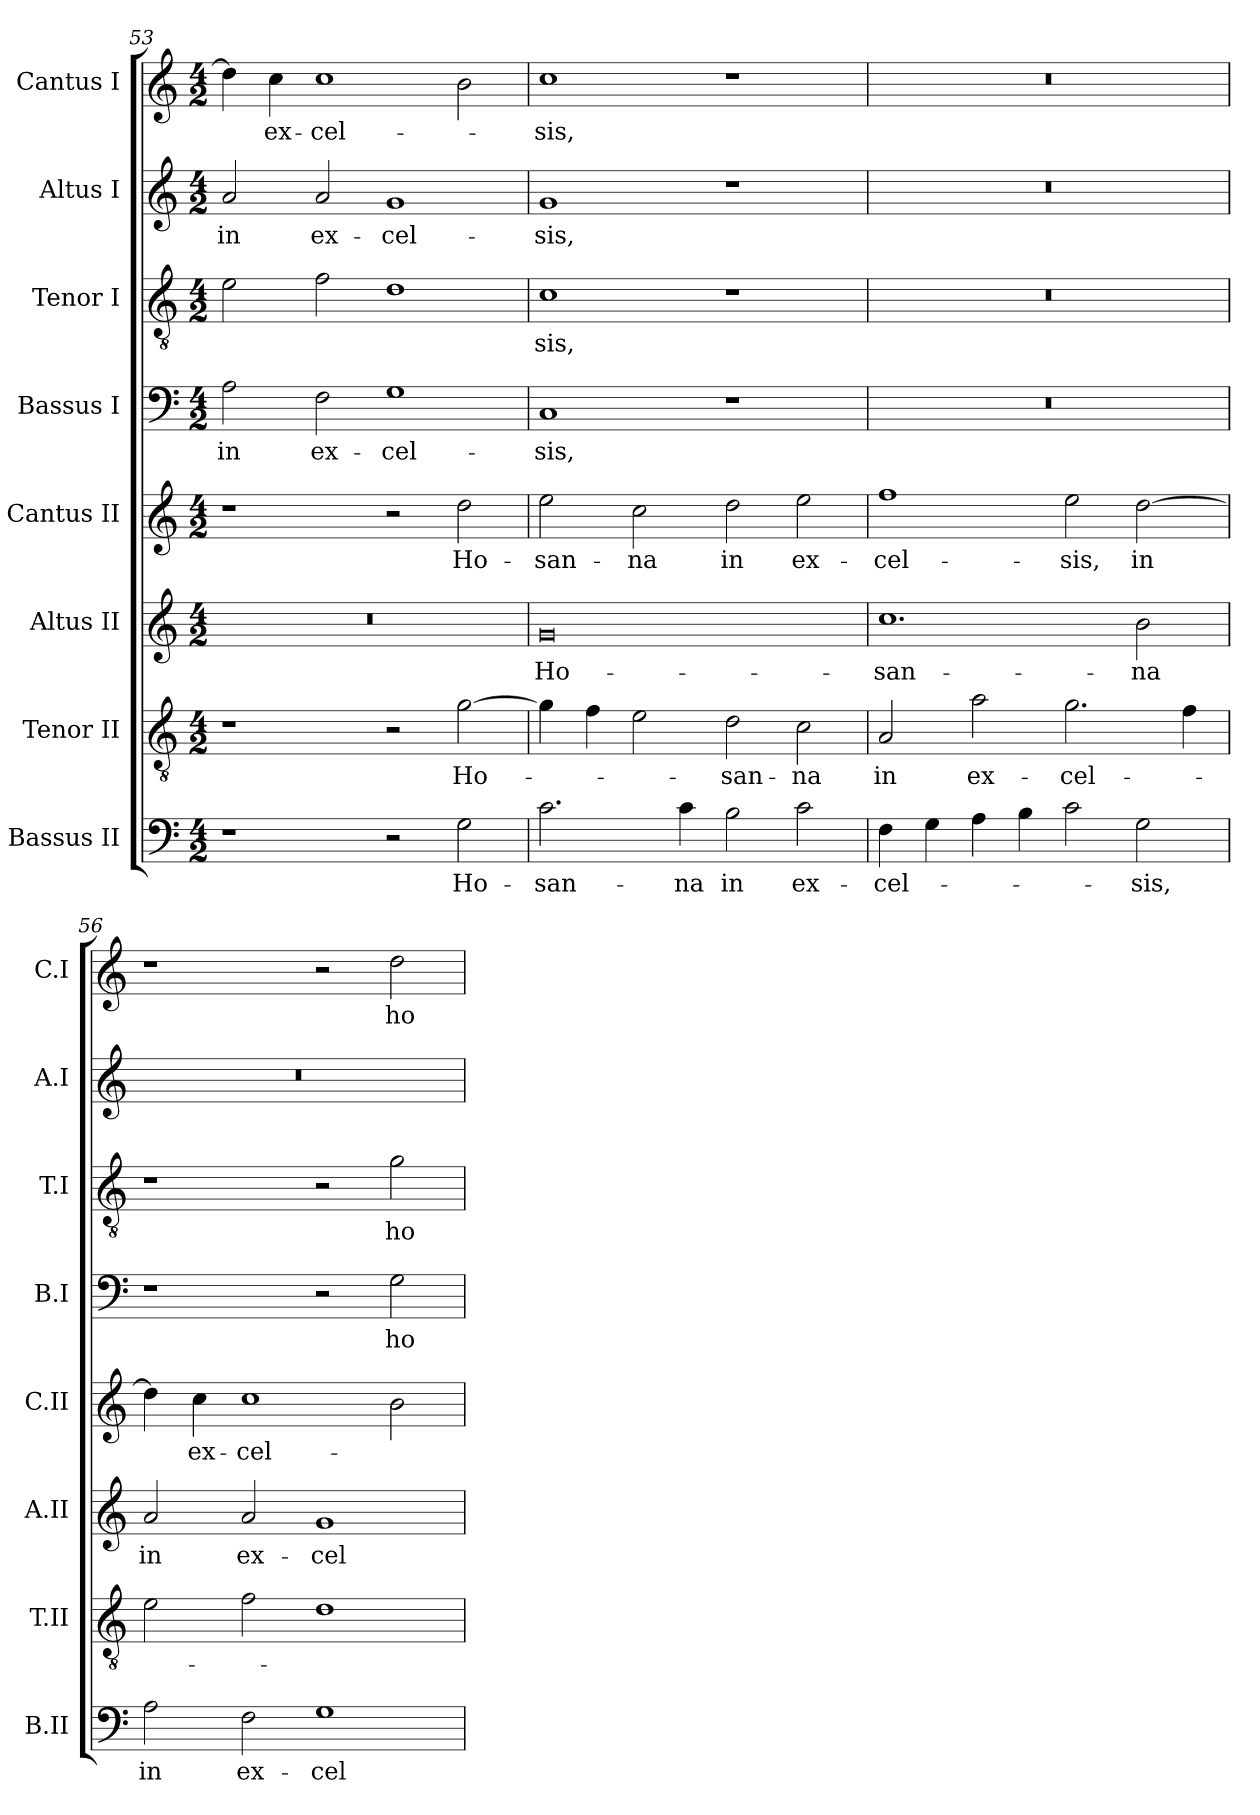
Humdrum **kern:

**kern	**text	**kern	**text	**kern	**text	**kern	**text	**kern	**text	**kern	**text	**kern	**text	**kern	**text
*part8	*part8	*part7	*part7	*part6	*part6	*part5	*part5	*part4	*part4	*part3	*part3	*part2	*part2	*part1	*part1
*staff8	*staff8	*staff7	*staff7	*staff6	*staff6	*staff5	*staff5	*staff4	*staff4	*staff3	*staff3	*staff2	*staff2	*staff1	*staff1
*I"Bassus II	*	*I"Tenor II	*	*I"Altus II	*	*I"Cantus II	*	*I"Bassus I	*	*I"Tenor I	*	*I"Altus I	*	*I"Cantus I	*
*I'B.II	*	*I'T.II	*	*I'A.II	*	*I'C.II	*	*I'B.I	*	*I'T.I	*	*I'A.I	*	*I'C.I	*
*clefF4	*	*clefGv2	*	*clefG2	*	*clefG2	*	*clefF4	*	*clefGv2	*	*clefG2	*	*clefG2	*
*	*	*ITrd7c12	*	*	*	*	*	*	*	*ITrd7c12	*	*	*	*	*
*k[]	*	*k[]	*	*k[]	*	*k[]	*	*k[]	*	*k[]	*	*k[]	*	*k[]	*
*C:	*	*C:	*	*C:	*	*C:	*	*C:	*	*C:	*	*C:	*	*C:	*
*M4/2	*	*M4/2	*	*M4/2	*	*M4/2	*	*M4/2	*	*M4/2	*	*M4/2	*	*M4/2	*
=53	=53	=53	=53	=53	=53	=53	=53	=53	=53	=53	=53	=53	=53	=53	=53
1r	.	1r	.	0r	.	1r	.	2A\	in	2E\	.	2a/	in	4dd\]	.
.	.	.	.	.	.	.	.	.	.	.	.	.	.	4cc\	-ex-
.	.	.	.	.	.	.	.	2F\	ex-	2F\	.	2a/	ex-	1cc\	-cel-
2r	.	2r	.	.	.	2r	.	1G\	-cel-	1D\	.	1g/	-cel-	.	.
2G\	Ho-	[2G\	Ho-	.	.	2dd\	Ho-	.	.	.	.	.	.	2b\	.
=54	=54	=54	=54	=54	=54	=54	=54	=54	=54	=54	=54	=54	=54	=54	=54
2.c\	-san-	4G\]	.	0g/	Ho-	2ee\	-san-	1C/	-sis,	1C\	-sis,	1g/	-sis,	1cc\	-sis,
.	.	4F\	.	.	.	.	.	.	.	.	.	.	.	.	.
.	.	2E\	.	.	.	2cc\	-na	.	.	.	.	.	.	.	.
4c\	-na	.	.	.	.	.	.	.	.	.	.	.	.	.	.
2B\	in	2D\	-san-	.	.	2dd\	in	1r	.	1r	.	1r	.	1r	.
2c\	ex-	2C\	-na	.	.	2ee\	ex-	.	.	.	.	.	.	.	.
=55	=55	=55	=55	=55	=55	=55	=55	=55	=55	=55	=55	=55	=55	=55	=55
4F\	-cel-	2AA/	in	1.cc\	-san-	1ff\	-cel-	0r	.	0r	.	0r	.	0r	.
4G\	.	.	.	.	.	.	.	.	.	.	.	.	.	.	.
4A\	.	2A\	ex-	.	.	.	.	.	.	.	.	.	.	.	.
4B\	.	.	.	.	.	.	.	.	.	.	.	.	.	.	.
2c\	.	2.G\	-cel-	.	.	2ee\	-sis,	.	.	.	.	.	.	.	.
2G\	-sis,	.	.	2b\	-na	[2dd\	in	.	.	.	.	.	.	.	.
.	.	4F\	.	.	.	.	.	.	.	.	.	.	.	.	.
=56	=56	=56	=56	=56	=56	=56	=56	=56	=56	=56	=56	=56	=56	=56	=56
2A\	in	2E\	.	2a/	in	4dd\]	.	1r	.	1r	.	0r	.	1r	.
.	.	.	.	.	.	4cc\	ex-	.	.	.	.	.	.	.	.
2F\	ex-	2F\	.	2a/	ex-	1cc\	-cel-	.	.	.	.	.	.	.	.
1G\	-cel-	1D\	.	1g/	-cel-	.	.	2r	.	2r	.	.	.	2r	.
.	.	.	.	.	.	2b\	.	2G\	ho-	2G\	ho-	.	.	2dd\	ho-
=	=	=	=	=	=	=	=	=	=	=	=	=	=	=	=
*-	*-	*-	*-	*-	*-	*-	*-	*-	*-	*-	*-	*-	*-	*-	*-
